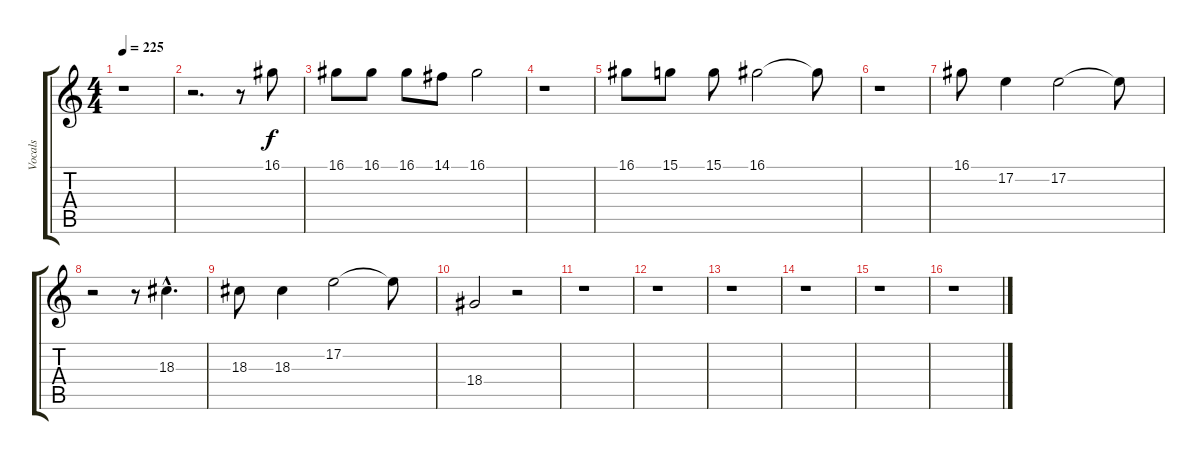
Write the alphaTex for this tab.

\track ("Vocals" "Vocals") {instrument baritonesax}
\staff {score tabs}
\tuning (E4 B3 G3 D3 A2 E2) {hide}
\ts (4 4)
\tempo 225
\clef g2
\ks c
r.1{dy f} |
r.2{d} r.8 16.1.8 |
16.1.8 16.1.8 16.1.8 14.1.8 16.1.2 |
r.1 |
16.1.8 15.1.8 15.1.8 16.1.2 16.1{t}.8 |
r.1 |
16.1.8 17.2.4 17.2.2 17.2{t}.8 |
r.2 r.8 18.3{hac}.4{d} |
18.3.8 18.3.4 17.2.2 17.2{t}.8 |
18.4.2 r.2 |
r.1 |
r.1 |
r.1 |
r.1 |
r.1 |
r.1
